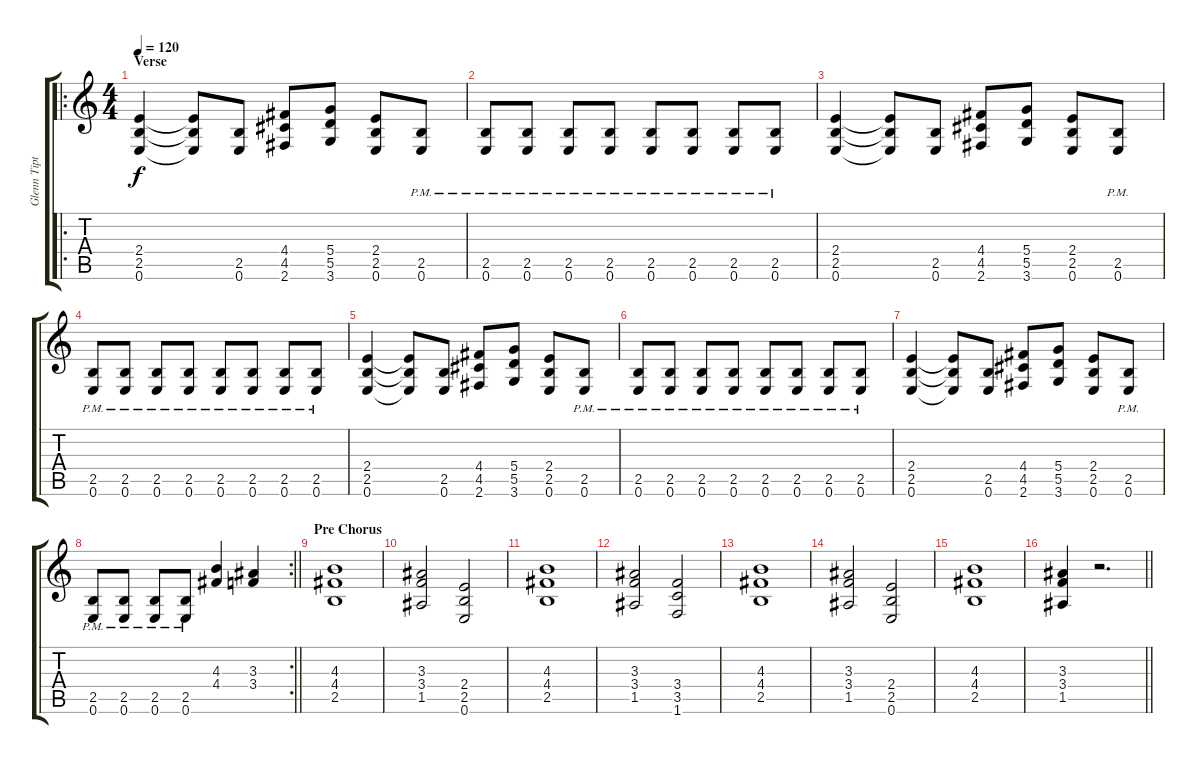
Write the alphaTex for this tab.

\track ("Glenn Tipton" "Glenn Tipt") {instrument distortionguitar}
\staff {score tabs}
\tuning (E4 B3 G3 D3 A2 E2) {hide}
\ro
\ts (4 4)
\section ("" "Verse")
\tempo 120
\clef g2
\ks c
(2.4 2.5 0.6).4{dy f} (2.4{t} 2.5{t} 0.6{t}).8 (2.5 0.6).8 (4.4 4.5 2.6).8 (5.4 5.5 3.6).8 (2.4 2.5 0.6).8 (2.5{pm} 0.6{pm}).8 |
(2.5{pm} 0.6{pm}).8 (2.5{pm} 0.6{pm}).8 (2.5{pm} 0.6{pm}).8 (2.5{pm} 0.6{pm}).8 (2.5{pm} 0.6{pm}).8 (2.5{pm} 0.6{pm}).8 (2.5{pm} 0.6{pm}).8 (2.5{pm} 0.6{pm}).8 |
(2.4 2.5 0.6).4 (2.4{t} 2.5{t} 0.6{t}).8 (2.5 0.6).8 (4.4 4.5 2.6).8 (5.4 5.5 3.6).8 (2.4 2.5 0.6).8 (2.5{pm} 0.6{pm}).8 |
(2.5{pm} 0.6{pm}).8 (2.5{pm} 0.6{pm}).8 (2.5{pm} 0.6{pm}).8 (2.5{pm} 0.6{pm}).8 (2.5{pm} 0.6{pm}).8 (2.5{pm} 0.6{pm}).8 (2.5{pm} 0.6{pm}).8 (2.5{pm} 0.6{pm}).8 |
(2.4 2.5 0.6).4 (2.4{t} 2.5{t} 0.6{t}).8 (2.5 0.6).8 (4.4 4.5 2.6).8 (5.4 5.5 3.6).8 (2.4 2.5 0.6).8 (2.5{pm} 0.6{pm}).8 |
(2.5{pm} 0.6{pm}).8 (2.5{pm} 0.6{pm}).8 (2.5{pm} 0.6{pm}).8 (2.5{pm} 0.6{pm}).8 (2.5{pm} 0.6{pm}).8 (2.5{pm} 0.6{pm}).8 (2.5{pm} 0.6{pm}).8 (2.5{pm} 0.6{pm}).8 |
(2.4 2.5 0.6).4 (2.4{t} 2.5{t} 0.6{t}).8 (2.5 0.6).8 (4.4 4.5 2.6).8 (5.4 5.5 3.6).8 (2.4 2.5 0.6).8 (2.5{pm} 0.6{pm}).8 |
\rc 2
\barLineRight lightlight
(2.5{pm} 0.6{pm}).8 (2.5{pm} 0.6{pm}).8 (2.5{pm} 0.6{pm}).8 (2.5{pm} 0.6{pm}).8 (4.3 4.4).4 (3.3 3.4).4 |
\section ("" "Pre Chorus")
(4.3 4.4 2.5).1 |
(3.3 3.4 1.5).2 (2.4 2.5 0.6).2 |
(4.3 4.4 2.5).1 |
(3.3 3.4 1.5).2 (3.4 3.5 1.6).2 |
(4.3 4.4 2.5).1 |
(3.3 3.4 1.5).2 (2.4 2.5 0.6).2 |
(4.3 4.4 2.5).1 |
\barLineRight lightlight
(3.3 3.4 1.5).4 r.2{d}
